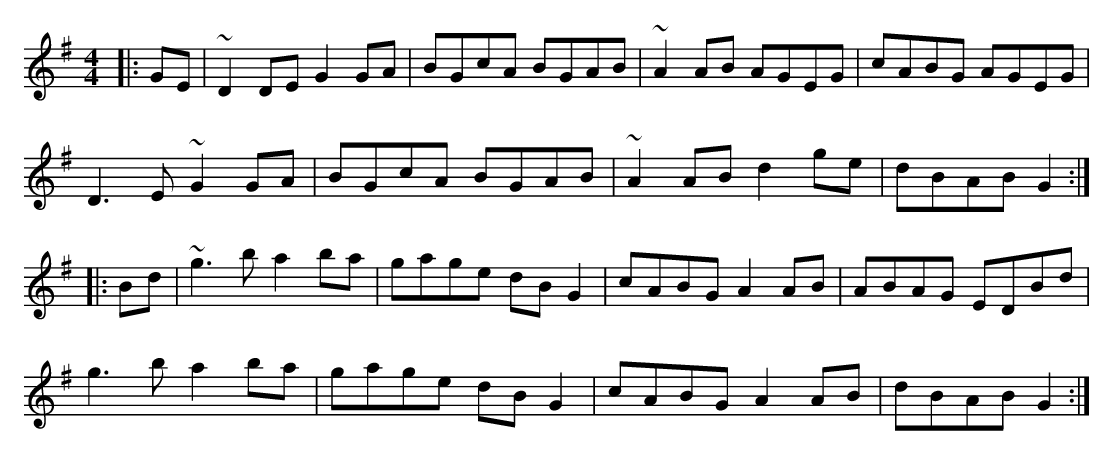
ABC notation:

X:1
M:4/4
K:G
|:GE|~D2DE G2 GA|BGcA BGAB|~A2AB AGEG|cABG AGEG|
D3E ~G2 GA|BGcA BGAB|~A2AB d2 ge|dBAB G2:|
|:Bd|~g3b a2ba|gage dB G2|cABG A2 AB|ABAG EDBd|
g3b a2 ba|gage dB G2|cABG A2 AB|dBAB G2:|
